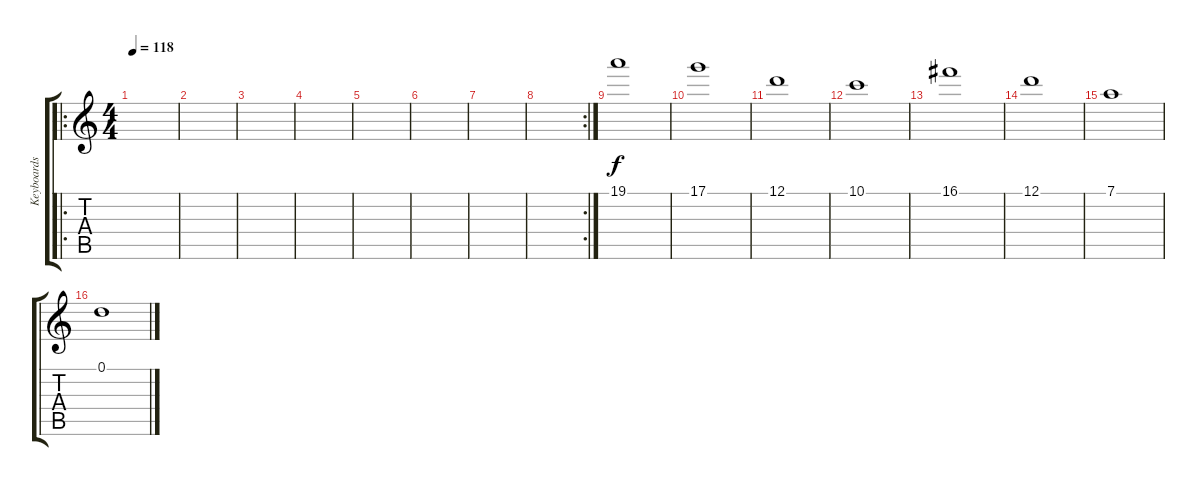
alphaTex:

\track ("Keyboards III" "Keyboards ") {instrument overdrivenguitar}
\staff {score tabs}
\tuning (D4 A3 F3 C3 G2 C2) {hide}
\ro
\ts (4 4)
\tempo 118
\clef g2
\ks c
|
|
|
|
|
|
|
\rc 2
|
19.1.1{volume 6 instrument pad2warm} |
17.1.1 |
12.1.1 |
10.1.1 |
16.1.1 |
12.1.1 |
7.1.1 |
0.1.1
